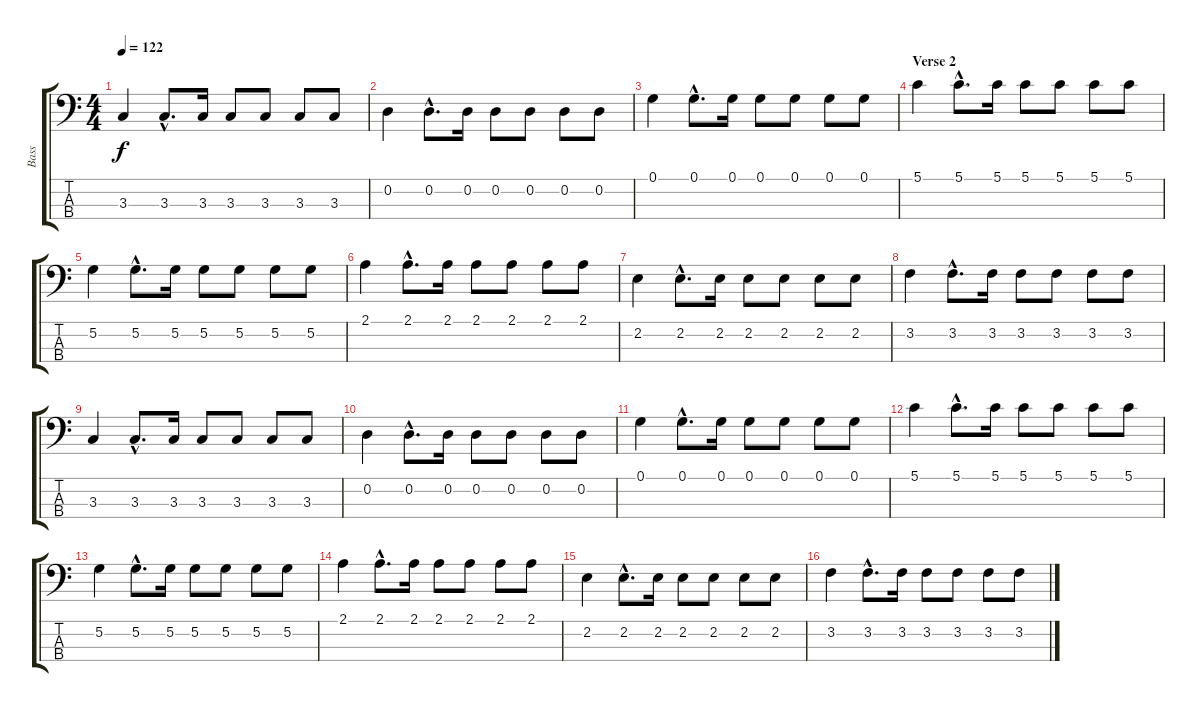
\track ("Bass" "Bass") {instrument electricbassfinger}
\staff {score tabs}
\tuning (G2 D2 A1 E1) {hide}
\ts (4 4)
\tempo 122
\clef f4
\ks c
3.3.4{dy f} 3.3{hac}.8{d} 3.3.16 3.3.8 3.3.8 3.3.8 3.3.8 |
0.2.4 0.2{hac}.8{d} 0.2.16 0.2.8 0.2.8 0.2.8 0.2.8 |
0.1.4 0.1{hac}.8{d} 0.1.16 0.1.8 0.1.8 0.1.8 0.1.8 |
\section ("" "Verse 2")
5.1.4 5.1{hac}.8{d} 5.1.16 5.1.8 5.1.8 5.1.8 5.1.8 |
5.2.4 5.2{hac}.8{d} 5.2.16 5.2.8 5.2.8 5.2.8 5.2.8 |
2.1.4 2.1{hac}.8{d} 2.1.16 2.1.8 2.1.8 2.1.8 2.1.8 |
2.2.4 2.2{hac}.8{d} 2.2.16 2.2.8 2.2.8 2.2.8 2.2.8 |
3.2.4 3.2{hac}.8{d} 3.2.16 3.2.8 3.2.8 3.2.8 3.2.8 |
3.3.4 3.3{hac}.8{d} 3.3.16 3.3.8 3.3.8 3.3.8 3.3.8 |
0.2.4 0.2{hac}.8{d} 0.2.16 0.2.8 0.2.8 0.2.8 0.2.8 |
0.1.4 0.1{hac}.8{d} 0.1.16 0.1.8 0.1.8 0.1.8 0.1.8 |
5.1.4 5.1{hac}.8{d} 5.1.16 5.1.8 5.1.8 5.1.8 5.1.8 |
5.2.4 5.2{hac}.8{d} 5.2.16 5.2.8 5.2.8 5.2.8 5.2.8 |
2.1.4 2.1{hac}.8{d} 2.1.16 2.1.8 2.1.8 2.1.8 2.1.8 |
2.2.4 2.2{hac}.8{d} 2.2.16 2.2.8 2.2.8 2.2.8 2.2.8 |
3.2.4 3.2{hac}.8{d} 3.2.16 3.2.8 3.2.8 3.2.8 3.2.8
